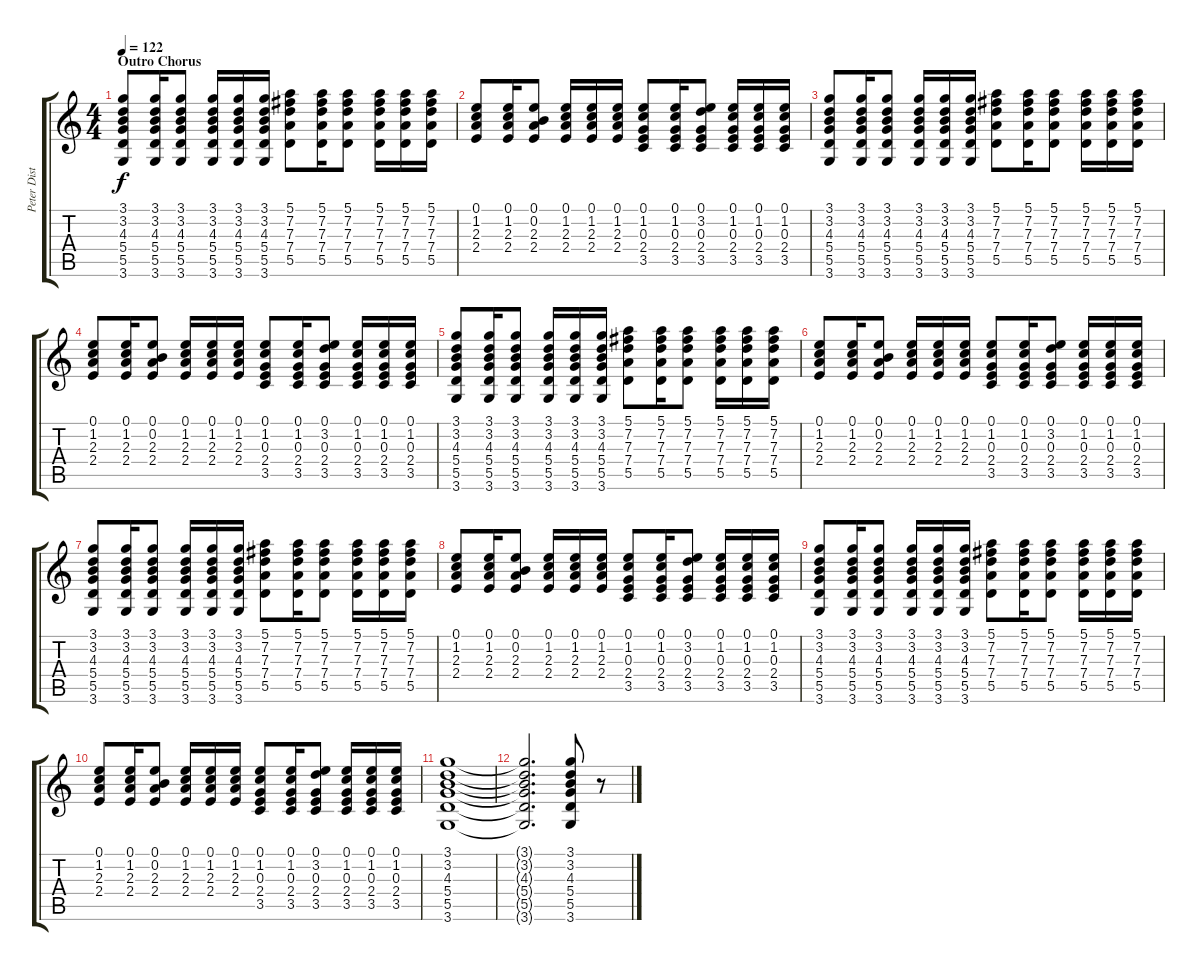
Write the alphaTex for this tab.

\track ("Peter Dist." "Peter Dist") {instrument overdrivenguitar}
\staff {score tabs}
\tuning (E4 B3 G3 D3 A2 E2) {hide}
\ts (4 4)
\section ("" "Outro Chorus")
\tempo 122
\clef g2
\ks c
(3.1 3.2 4.3 5.4 5.5 3.6).8{dy f volume 11} (3.1 3.2 4.3 5.4 5.5 3.6).16 (3.1 3.2 4.3 5.4 5.5 3.6).8 (3.1 3.2 4.3 5.4 5.5 3.6).16 (3.1 3.2 4.3 5.4 5.5 3.6).16 (3.1 3.2 4.3 5.4 5.5 3.6).16 (5.1 7.2 7.3 7.4 5.5).8 (5.1 7.2 7.3 7.4 5.5).16 (5.1 7.2 7.3 7.4 5.5).8 (5.1 7.2 7.3 7.4 5.5).16 (5.1 7.2 7.3 7.4 5.5).16 (5.1 7.2 7.3 7.4 5.5).16 |
(0.1 1.2 2.3 2.4).8 (0.1 1.2 2.3 2.4).16 (0.1 0.2 2.3 2.4).8 (0.1 1.2 2.3 2.4).16 (0.1 1.2 2.3 2.4).16 (0.1 1.2 2.3 2.4).16 (0.1 1.2 0.3 2.4 3.5).8 (0.1 1.2 0.3 2.4 3.5).16 (0.1 3.2 0.3 2.4 3.5).8 (0.1 1.2 0.3 2.4 3.5).16 (0.1 1.2 0.3 2.4 3.5).16 (0.1 1.2 0.3 2.4 3.5).16 |
(3.1 3.2 4.3 5.4 5.5 3.6).8 (3.1 3.2 4.3 5.4 5.5 3.6).16 (3.1 3.2 4.3 5.4 5.5 3.6).8 (3.1 3.2 4.3 5.4 5.5 3.6).16 (3.1 3.2 4.3 5.4 5.5 3.6).16 (3.1 3.2 4.3 5.4 5.5 3.6).16 (5.1 7.2 7.3 7.4 5.5).8 (5.1 7.2 7.3 7.4 5.5).16 (5.1 7.2 7.3 7.4 5.5).8 (5.1 7.2 7.3 7.4 5.5).16 (5.1 7.2 7.3 7.4 5.5).16 (5.1 7.2 7.3 7.4 5.5).16 |
(0.1 1.2 2.3 2.4).8 (0.1 1.2 2.3 2.4).16 (0.1 0.2 2.3 2.4).8 (0.1 1.2 2.3 2.4).16 (0.1 1.2 2.3 2.4).16 (0.1 1.2 2.3 2.4).16 (0.1 1.2 0.3 2.4 3.5).8 (0.1 1.2 0.3 2.4 3.5).16 (0.1 3.2 0.3 2.4 3.5).8 (0.1 1.2 0.3 2.4 3.5).16 (0.1 1.2 0.3 2.4 3.5).16 (0.1 1.2 0.3 2.4 3.5).16 |
(3.1 3.2 4.3 5.4 5.5 3.6).8 (3.1 3.2 4.3 5.4 5.5 3.6).16 (3.1 3.2 4.3 5.4 5.5 3.6).8 (3.1 3.2 4.3 5.4 5.5 3.6).16 (3.1 3.2 4.3 5.4 5.5 3.6).16 (3.1 3.2 4.3 5.4 5.5 3.6).16 (5.1 7.2 7.3 7.4 5.5).8 (5.1 7.2 7.3 7.4 5.5).16 (5.1 7.2 7.3 7.4 5.5).8 (5.1 7.2 7.3 7.4 5.5).16 (5.1 7.2 7.3 7.4 5.5).16 (5.1 7.2 7.3 7.4 5.5).16 |
(0.1 1.2 2.3 2.4).8 (0.1 1.2 2.3 2.4).16 (0.1 0.2 2.3 2.4).8 (0.1 1.2 2.3 2.4).16 (0.1 1.2 2.3 2.4).16 (0.1 1.2 2.3 2.4).16 (0.1 1.2 0.3 2.4 3.5).8 (0.1 1.2 0.3 2.4 3.5).16 (0.1 3.2 0.3 2.4 3.5).8 (0.1 1.2 0.3 2.4 3.5).16 (0.1 1.2 0.3 2.4 3.5).16 (0.1 1.2 0.3 2.4 3.5).16 |
(3.1 3.2 4.3 5.4 5.5 3.6).8 (3.1 3.2 4.3 5.4 5.5 3.6).16 (3.1 3.2 4.3 5.4 5.5 3.6).8 (3.1 3.2 4.3 5.4 5.5 3.6).16 (3.1 3.2 4.3 5.4 5.5 3.6).16 (3.1 3.2 4.3 5.4 5.5 3.6).16 (5.1 7.2 7.3 7.4 5.5).8 (5.1 7.2 7.3 7.4 5.5).16 (5.1 7.2 7.3 7.4 5.5).8 (5.1 7.2 7.3 7.4 5.5).16 (5.1 7.2 7.3 7.4 5.5).16 (5.1 7.2 7.3 7.4 5.5).16 |
(0.1 1.2 2.3 2.4).8 (0.1 1.2 2.3 2.4).16 (0.1 0.2 2.3 2.4).8 (0.1 1.2 2.3 2.4).16 (0.1 1.2 2.3 2.4).16 (0.1 1.2 2.3 2.4).16 (0.1 1.2 0.3 2.4 3.5).8 (0.1 1.2 0.3 2.4 3.5).16 (0.1 3.2 0.3 2.4 3.5).8 (0.1 1.2 0.3 2.4 3.5).16 (0.1 1.2 0.3 2.4 3.5).16 (0.1 1.2 0.3 2.4 3.5).16 |
(3.1 3.2 4.3 5.4 5.5 3.6).8 (3.1 3.2 4.3 5.4 5.5 3.6).16 (3.1 3.2 4.3 5.4 5.5 3.6).8 (3.1 3.2 4.3 5.4 5.5 3.6).16 (3.1 3.2 4.3 5.4 5.5 3.6).16 (3.1 3.2 4.3 5.4 5.5 3.6).16 (5.1 7.2 7.3 7.4 5.5).8 (5.1 7.2 7.3 7.4 5.5).16 (5.1 7.2 7.3 7.4 5.5).8 (5.1 7.2 7.3 7.4 5.5).16 (5.1 7.2 7.3 7.4 5.5).16 (5.1 7.2 7.3 7.4 5.5).16 |
(0.1 1.2 2.3 2.4).8 (0.1 1.2 2.3 2.4).16 (0.1 0.2 2.3 2.4).8 (0.1 1.2 2.3 2.4).16 (0.1 1.2 2.3 2.4).16 (0.1 1.2 2.3 2.4).16 (0.1 1.2 0.3 2.4 3.5).8 (0.1 1.2 0.3 2.4 3.5).16 (0.1 3.2 0.3 2.4 3.5).8 (0.1 1.2 0.3 2.4 3.5).16 (0.1 1.2 0.3 2.4 3.5).16 (0.1 1.2 0.3 2.4 3.5).16 |
(3.1 3.2 4.3 5.4 5.5 3.6).1 |
(3.1{t} 3.2{t} 4.3{t} 5.4{t} 5.5{t} 3.6{t}).2{d} (3.1 3.2 4.3 5.4 5.5 3.6).8 r.8
